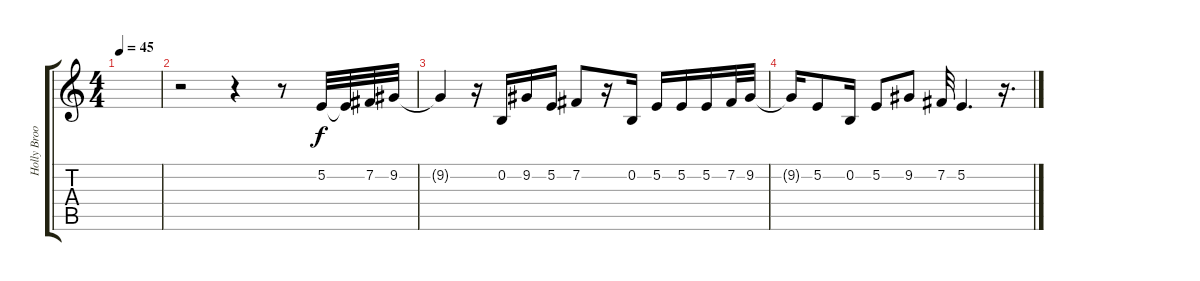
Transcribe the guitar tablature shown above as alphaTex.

\track ("Holly Brook &  Jonah Matranga - Vocals" "Holly Broo") {instrument ocarina}
\staff {score tabs}
\tuning (E4 B3 G3 D3 A2 E2) {hide}
\ts (4 4)
\tempo 45
\clef g2
\ks c
|
r.2 r.4 r.8 5.2.32 5.2{t}.32 7.2.32 9.2.32 |
9.2{t}.4 r.16 0.2.16 9.2.16 5.2.16 7.2.8 r.16 0.2.16 5.2.16 5.2.16 5.2.16 7.2.32 9.2.32 |
9.2{t}.16 5.2.8 0.2.16 5.2.8 9.2.8 7.2.32 5.2.4{d} r.16{d}
